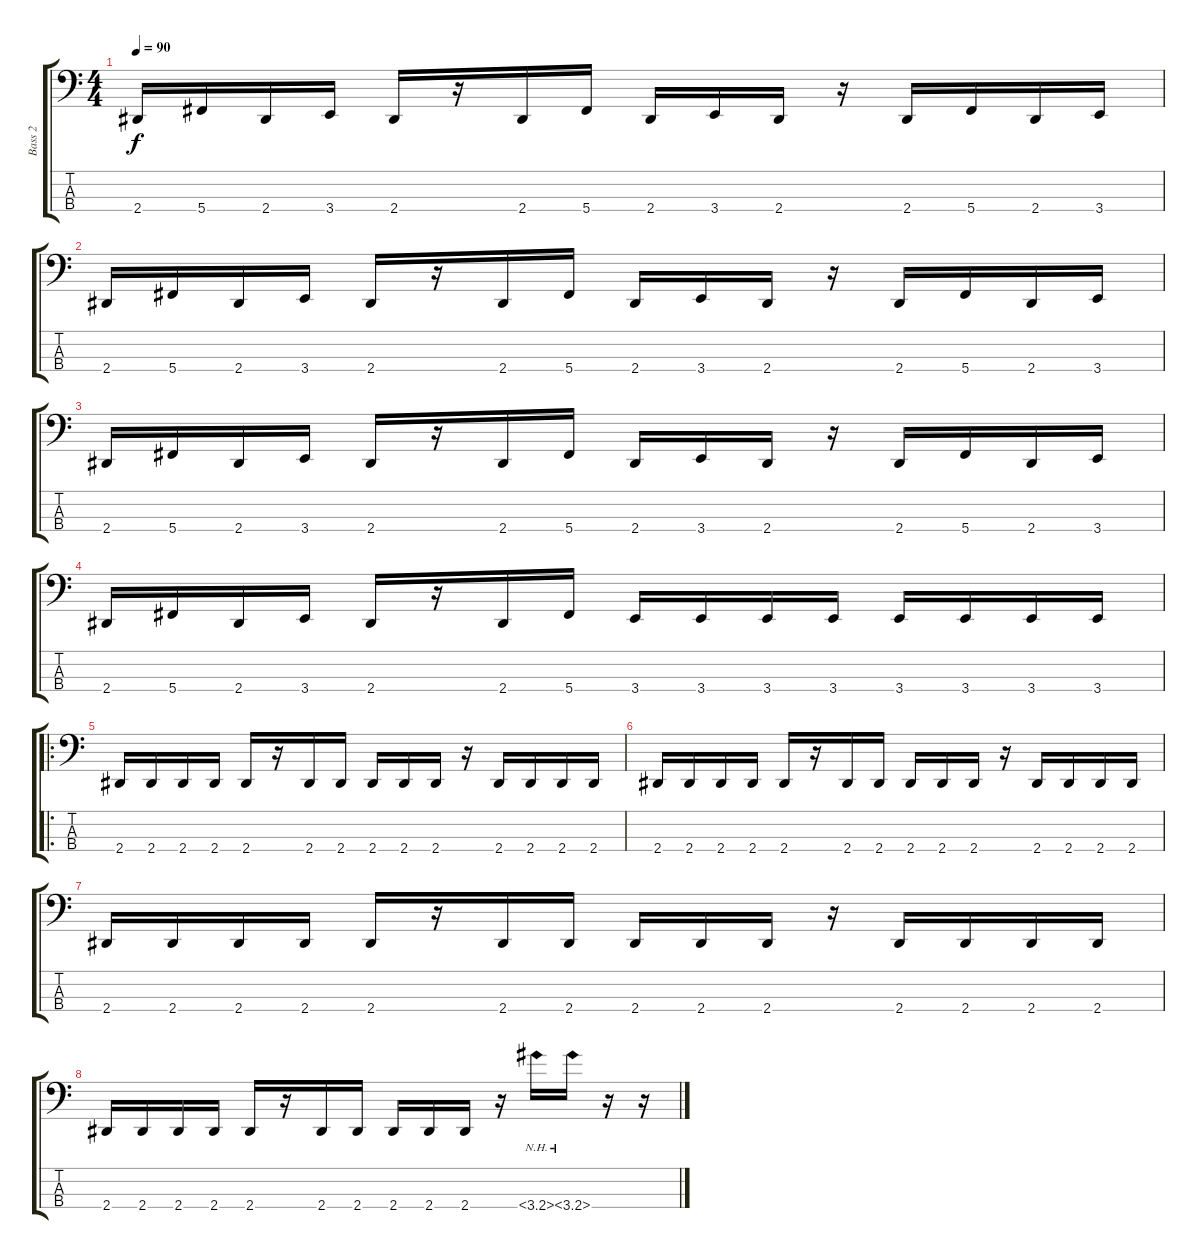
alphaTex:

\track ("Bass 2" "Bass 2") {instrument electricbasspick}
\staff {score tabs}
\tuning (Gb2 Db2 Ab1 Db1) {hide}
\ts (4 4)
\tempo 90
\clef f4
\ks c
2.4.16{dy f} 5.4.16 2.4.16 3.4.16 2.4.16 r.16 2.4.16 5.4.16 2.4.16 3.4.16 2.4.16 r.16 2.4.16 5.4.16 2.4.16 3.4.16 |
2.4.16 5.4.16 2.4.16 3.4.16 2.4.16 r.16 2.4.16 5.4.16 2.4.16 3.4.16 2.4.16 r.16 2.4.16 5.4.16 2.4.16 3.4.16 |
2.4.16 5.4.16 2.4.16 3.4.16 2.4.16 r.16 2.4.16 5.4.16 2.4.16 3.4.16 2.4.16 r.16 2.4.16 5.4.16 2.4.16 3.4.16 |
2.4.16 5.4.16 2.4.16 3.4.16 2.4.16 r.16 2.4.16 5.4.16 3.4.16 3.4.16 3.4.16 3.4.16 3.4.16 3.4.16 3.4.16 3.4.16 |
\ro
2.4.16 2.4.16 2.4.16 2.4.16 2.4.16 r.16 2.4.16 2.4.16 2.4.16 2.4.16 2.4.16 r.16 2.4.16 2.4.16 2.4.16 2.4.16 |
2.4.16 2.4.16 2.4.16 2.4.16 2.4.16 r.16 2.4.16 2.4.16 2.4.16 2.4.16 2.4.16 r.16 2.4.16 2.4.16 2.4.16 2.4.16 |
2.4.16 2.4.16 2.4.16 2.4.16 2.4.16 r.16 2.4.16 2.4.16 2.4.16 2.4.16 2.4.16 r.16 2.4.16 2.4.16 2.4.16 2.4.16 |
2.4.16 2.4.16 2.4.16 2.4.16 2.4.16 r.16 2.4.16 2.4.16 2.4.16 2.4.16 2.4.16 r.16 3.4{nh}.16 3.4{nh}.16 r.16 r.16
